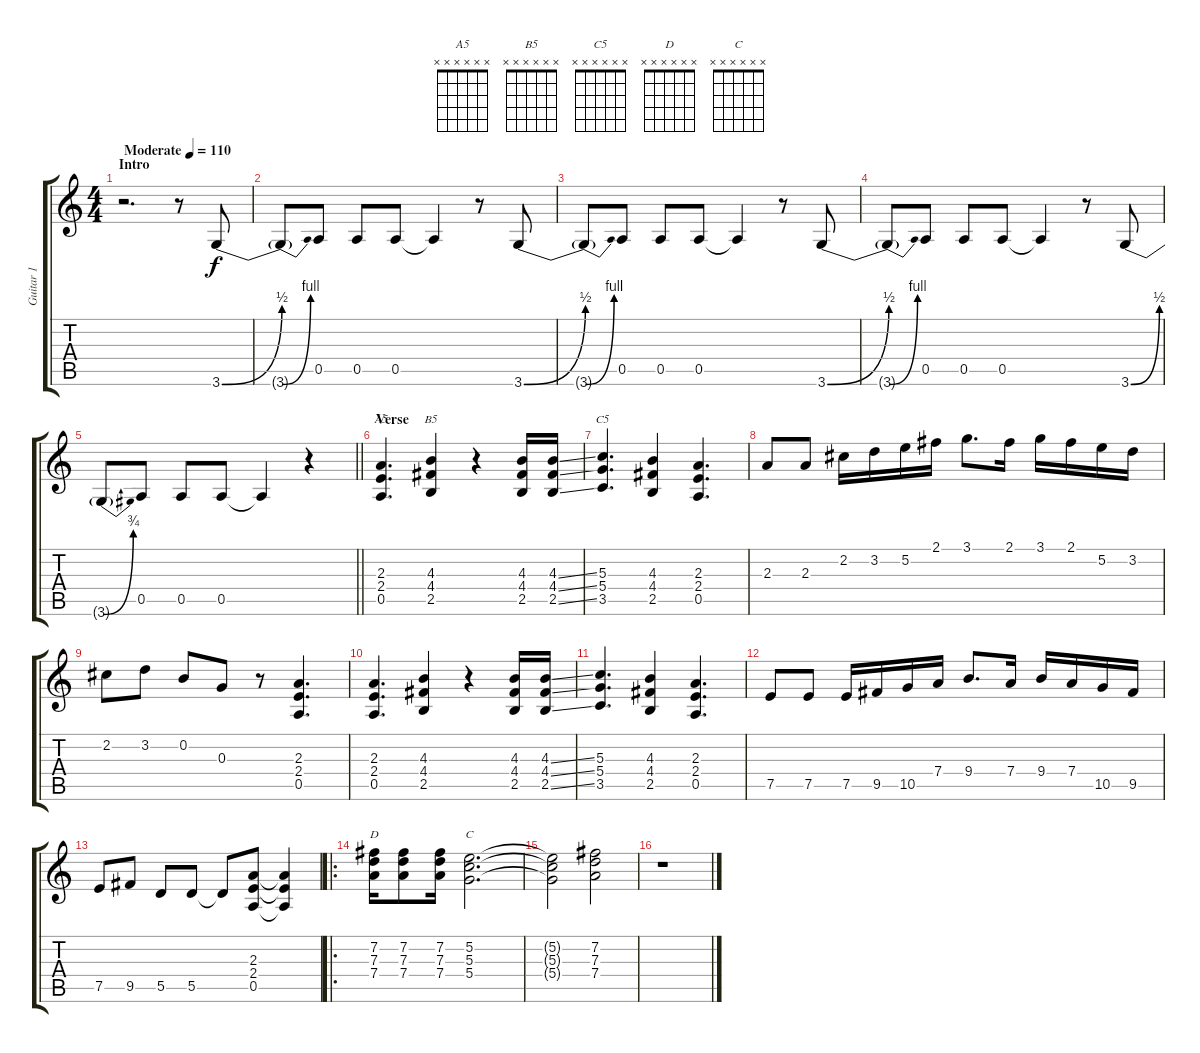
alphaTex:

\track ("Guitar 1" "Guitar 1") {instrument electricguitarclean}
\staff {score tabs}
\tuning (E4 B3 G3 D3 A2 E2) {hide}
\chord ("A5" x x x x x x)
\chord ("B5" x x x x x x)
\chord ("C5" x x x x x x)
\chord ("D" x x x x x x)
\chord ("C" x x x x x x)
\ts (4 4)
\section ("" "Intro")
\tempo (110 "Moderate")
\clef g2
\ks c
r.2{d dy f instrument electricguitarclean} r.8 3.6{be (bend 0 0 60 2)}.8 |
3.6{be (bend 0 0 60 4) t}.8 0.5.8 0.5.8 0.5.8 0.5{t}.4 r.8 3.6{be (bend 0 0 60 2)}.8 |
3.6{be (bend 0 0 60 4) t}.8 0.5.8 0.5.8 0.5.8 0.5{t}.4 r.8 3.6{be (bend 0 0 60 2)}.8 |
3.6{be (bend 0 0 60 4) t}.8 0.5.8 0.5.8 0.5.8 0.5{t}.4 r.8 3.6{be (bend 0 0 60 2)}.8 |
\barLineRight lightlight
3.6{be (bend 0 0 60 3) t}.8 0.5.8 0.5.8 0.5.8 0.5{t}.4 r.4 |
\section ("" "Verse")
(2.3 2.4 0.5).4{d ch "A5"} (4.3 4.4 2.5).4{ch "B5"} r.4 (4.3 4.4 2.5).16 (4.3{ss} 4.4{ss} 2.5{ss}).16 |
(5.3 5.4 3.5).4{d ch "C5"} (4.3 4.4 2.5).4 (2.3 2.4 0.5).4{d} |
2.3.8 2.3.8 2.2.16 3.2.16 5.2.16 2.1.16 3.1.8{d} 2.1.16 3.1.16 2.1.16 5.2.16 3.2.16 |
2.2.8 3.2.8 0.2.8 0.3.8 r.8 (2.3 2.4 0.5).4{d} |
(2.3 2.4 0.5).4{d} (4.3 4.4 2.5).4 r.4 (4.3 4.4 2.5).16 (4.3{ss} 4.4{ss} 2.5{ss}).16 |
(5.3 5.4 3.5).4{d} (4.3 4.4 2.5).4 (2.3 2.4 0.5).4{d} |
7.5.8 7.5.8 7.5.16 9.5.16 10.5.16 7.4.16 9.4.8{d} 7.4.16 9.4.16 7.4.16 10.5.16 9.5.16 |
7.5.8 9.5.8 5.5.8 5.5.8 5.5{t}.8 (2.3 2.4 0.5).8 (2.3{t} 2.4{t} 0.5{t}).4 |
\ro
(7.2 7.3 7.4).16{ch "D" instrument overdrivenguitar} (7.2 7.3 7.4).8 (7.2 7.3 7.4).16 (5.2 5.3 5.4).2{d ch "C"} |
(5.2{t} 5.3{t} 5.4{t}).2 (7.2 7.3 7.4).2 |
r.1{instrument electricguitarclean}
